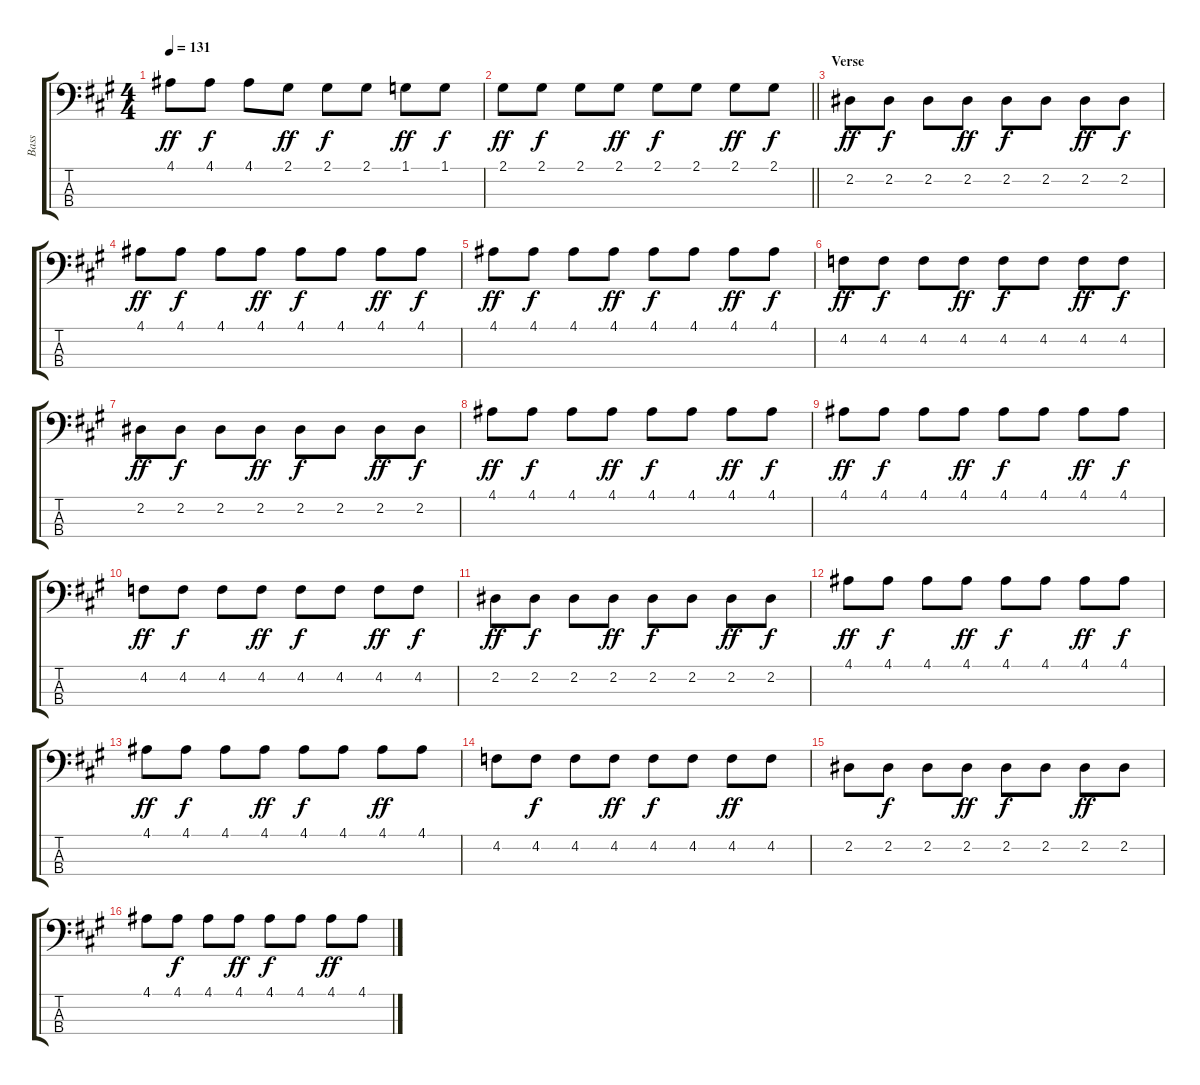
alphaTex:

\track ("Bass" "Bass") {instrument electricbassfinger}
\staff {score tabs}
\tuning (Gb2 Db2 Ab1 Eb1) {hide}
\ts (4 4)
\tempo 131
\clef f4
\ks a
4.1.8{dy ff} 4.1.8{dy f} 4.1.8 2.1.8{dy ff} 2.1.8{dy f} 2.1.8 1.1.8{dy ff} 1.1.8{dy f} |
\barLineRight lightlight
2.1.8{dy ff} 2.1.8{dy f} 2.1.8 2.1.8{dy ff} 2.1.8{dy f} 2.1.8 2.1.8{dy ff} 2.1.8{dy f} |
\section ("" "Verse")
2.2.8{dy ff} 2.2.8{dy f} 2.2.8 2.2.8{dy ff} 2.2.8{dy f} 2.2.8 2.2.8{dy ff} 2.2.8{dy f} |
4.1.8{dy ff} 4.1.8{dy f} 4.1.8 4.1.8{dy ff} 4.1.8{dy f} 4.1.8 4.1.8{dy ff} 4.1.8{dy f} |
4.1.8{dy ff} 4.1.8{dy f} 4.1.8 4.1.8{dy ff} 4.1.8{dy f} 4.1.8 4.1.8{dy ff} 4.1.8{dy f} |
4.2.8{dy ff} 4.2.8{dy f} 4.2.8 4.2.8{dy ff} 4.2.8{dy f} 4.2.8 4.2.8{dy ff} 4.2.8{dy f} |
2.2.8{dy ff} 2.2.8{dy f} 2.2.8 2.2.8{dy ff} 2.2.8{dy f} 2.2.8 2.2.8{dy ff} 2.2.8{dy f} |
4.1.8{dy ff} 4.1.8{dy f} 4.1.8 4.1.8{dy ff} 4.1.8{dy f} 4.1.8 4.1.8{dy ff} 4.1.8{dy f} |
4.1.8{dy ff} 4.1.8{dy f} 4.1.8 4.1.8{dy ff} 4.1.8{dy f} 4.1.8 4.1.8{dy ff} 4.1.8{dy f} |
4.2.8{dy ff} 4.2.8{dy f} 4.2.8 4.2.8{dy ff} 4.2.8{dy f} 4.2.8 4.2.8{dy ff} 4.2.8{dy f} |
2.2.8{dy ff} 2.2.8{dy f} 2.2.8 2.2.8{dy ff} 2.2.8{dy f} 2.2.8 2.2.8{dy ff} 2.2.8{dy f} |
4.1.8{dy ff} 4.1.8{dy f} 4.1.8 4.1.8{dy ff} 4.1.8{dy f} 4.1.8 4.1.8{dy ff} 4.1.8{dy f} |
4.1.8{dy ff} 4.1.8{dy f} 4.1.8 4.1.8{dy ff} 4.1.8{dy f} 4.1.8 4.1.8{dy ff} 4.1.8 |
4.2.8 4.2.8{dy f} 4.2.8 4.2.8{dy ff} 4.2.8{dy f} 4.2.8 4.2.8{dy ff} 4.2.8 |
2.2.8 2.2.8{dy f} 2.2.8 2.2.8{dy ff} 2.2.8{dy f} 2.2.8 2.2.8{dy ff} 2.2.8 |
4.1.8 4.1.8{dy f} 4.1.8 4.1.8{dy ff} 4.1.8{dy f} 4.1.8 4.1.8{dy ff} 4.1.8
